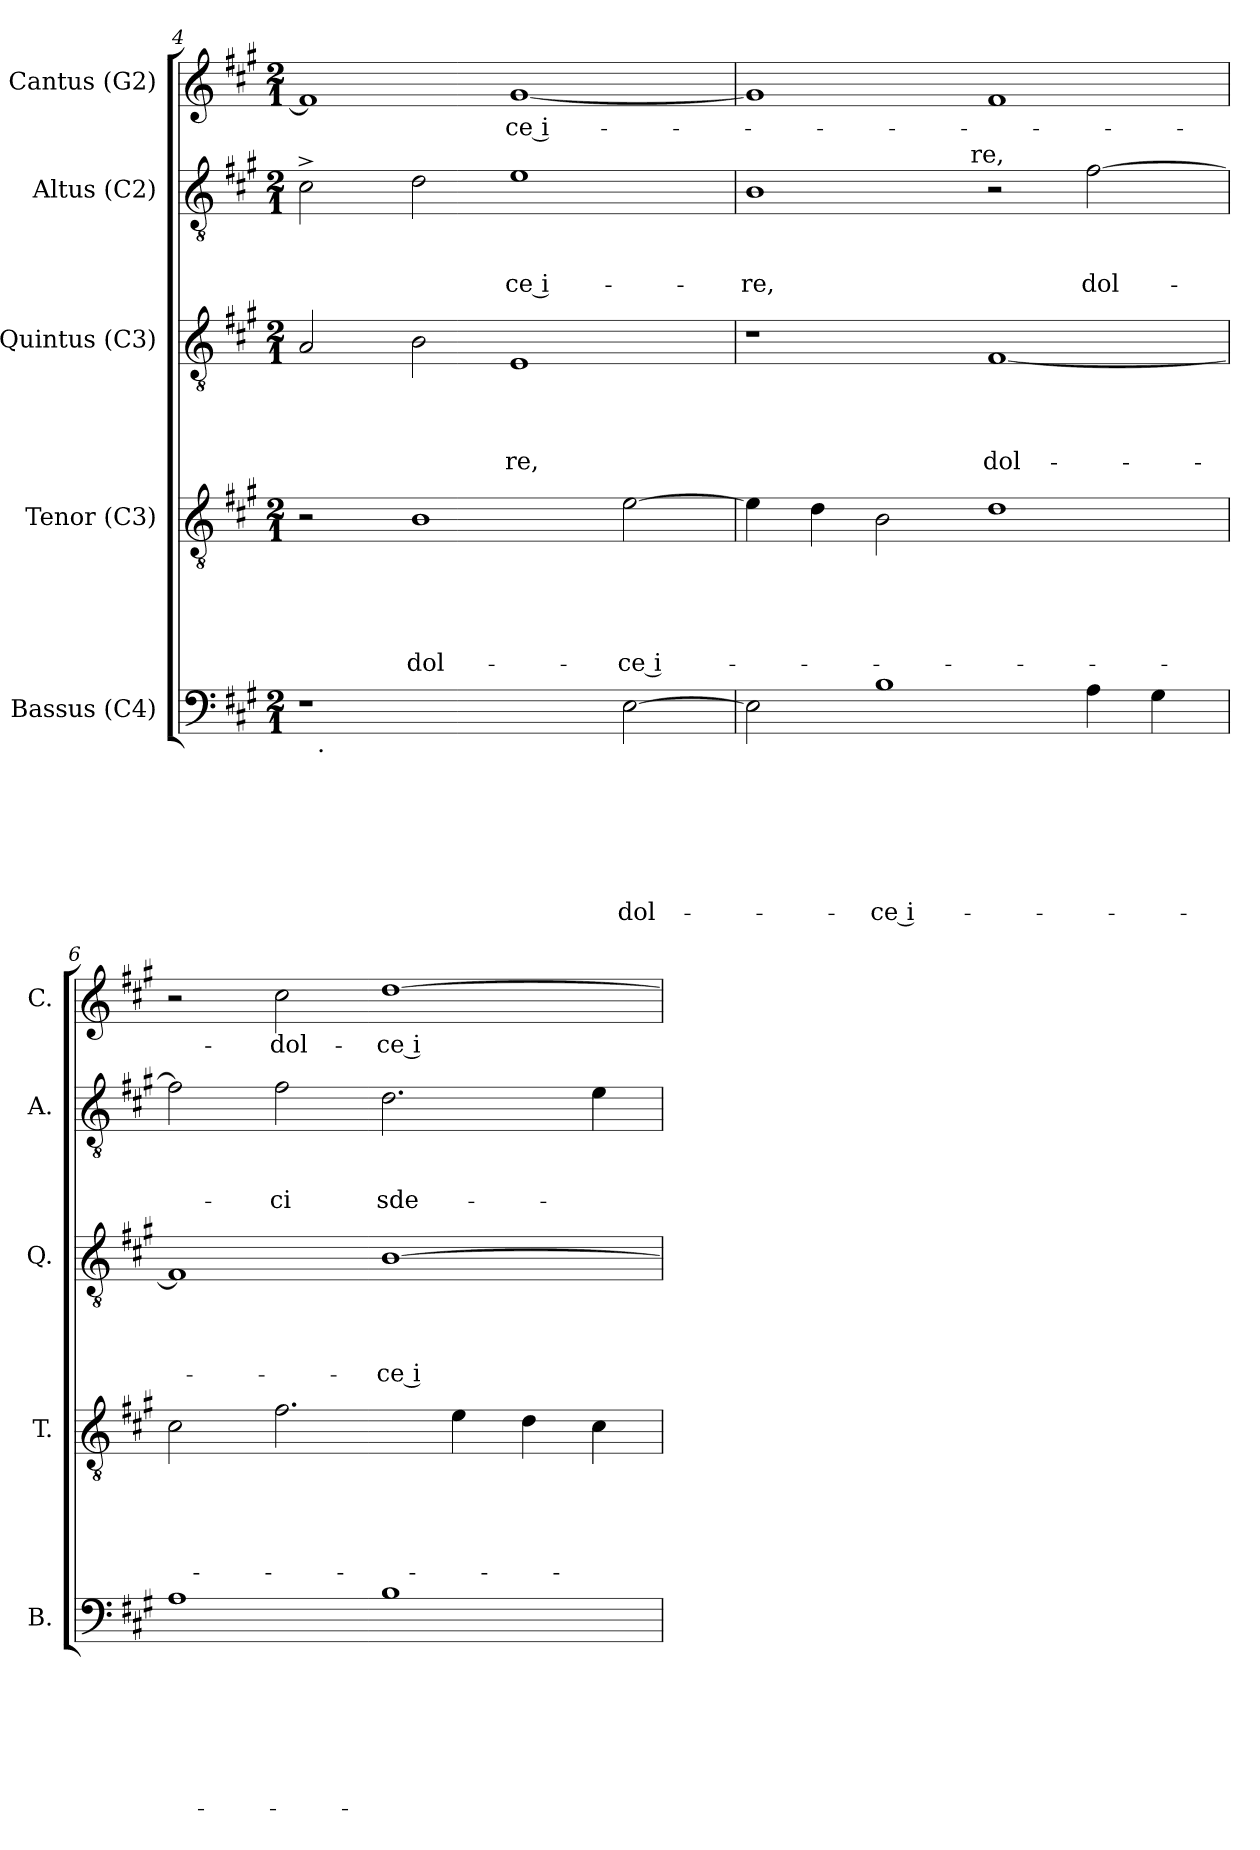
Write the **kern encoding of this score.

**kern	**text	**text	**text	**text	**text	**text	**text	**kern	**text	**text	**text	**text	**text	**kern	**text	**text	**text	**text	**kern	**text	**text	**text	**kern	**text
*part5	*part5	*part5	*part5	*part5	*part5	*part5	*part5	*part4	*part4	*part4	*part4	*part4	*part4	*part3	*part3	*part3	*part3	*part3	*part2	*part2	*part2	*part2	*part1	*part1
*staff5	*staff5	*staff5	*staff5	*staff5	*staff5	*staff5	*staff5	*staff4	*staff4	*staff4	*staff4	*staff4	*staff4	*staff3	*staff3	*staff3	*staff3	*staff3	*staff2	*staff2	*staff2	*staff2	*staff1	*staff1
*I"Bassus (C4)	*	*	*	*	*	*	*	*I"Tenor (C3)	*	*	*	*	*	*I"Quintus (C3)	*	*	*	*	*I"Altus (C2)	*	*	*	*I"Cantus (G2)	*
*I'B.	*	*	*	*	*	*	*	*I'T.	*	*	*	*	*	*I'Q.	*	*	*	*	*I'A.	*	*	*	*I'C.	*
*clefF4	*	*	*	*	*	*	*	*clefGv2	*	*	*	*	*	*clefGv2	*	*	*	*	*clefGv2	*	*	*	*clefG2	*
*k[f#c#g#]	*	*	*	*	*	*	*	*k[f#c#g#]	*	*	*	*	*	*k[f#c#g#]	*	*	*	*	*k[f#c#g#]	*	*	*	*k[f#c#g#]	*
*A:	*	*	*	*	*	*	*	*A:	*	*	*	*	*	*A:	*	*	*	*	*A:	*	*	*	*A:	*
*M2/1	*	*	*	*	*	*	*	*M2/1	*	*	*	*	*	*M2/1	*	*	*	*	*M2/1	*	*	*	*M2/1	*
=4	=4	=4	=4	=4	=4	=4	=4	=4	=4	=4	=4	=4	=4	=4	=4	=4	=4	=4	=4	=4	=4	=4	=4	=4
*^	*	*	*	*	*	*	*	*	*	*	*	*	*	*	*	*	*	*	*	*	*	*	*	*
1r	32ryy	.	.	.	.	.	.	.	2r	.	.	.	.	.	2A/	.	.	.	.	2c#^>\	.	.	.	1f#]	.
!	!LO:TX:b:t=.	!	!	!	!	!	!	!	!	!	!	!	!	!	!	!	!	!	!	!	!	!	!	!	!
.	1ryy	.	.	.	.	.	.	.	.	.	.	.	.	.	.	.	.	.	.	.	.	.	.	.	.
!	!	!	!	!	!	!	!	!	!	!	!	!	!	!LO:LY:b	!	!	!	!	!	!	!	!	!	!	!
.	.	.	.	.	.	.	.	.	1B	.	.	.	.	dol-	2B\	.	.	.	.	2d\	.	.	.	.	.
!	!	!	!	!	!	!	!	!	!	!	!	!	!	!	!	!	!	!	!LO:LY:b	!	!	!	!LO:LY:b:rj	!	!LO:LY:b
2ryy	.	.	.	.	.	.	.	.	.	.	.	.	.	.	1E	.	.	.	-re,	1e	.	.	-ce i-	[<1g#	-ce i-
.	2ryy	.	.	.	.	.	.	.	.	.	.	.	.	.	.	.	.	.	.	.	.	.	.	.	.
!	!	!	!	!	!	!	!	!LO:LY:b	!	!	!	!	!	!LO:LY:b	!	!	!	!	!	!	!	!	!	!	!
[<2E\	.	.	.	.	.	.	.	dol-	[<2e\	.	.	.	.	-ce i-	.	.	.	.	.	.	.	.	.	.	.
.	4...ryy	.	.	.	.	.	.	.	.	.	.	.	.	.	.	.	.	.	.	.	.	.	.	.	.
!!LO:LB:g=z
=5	=5	=5	=5	=5	=5	=5	=5	=5	=5	=5	=5	=5	=5	=5	=5	=5	=5	=5	=5	=5	=5	=5	=5	=5	=5
!	!	!	!	!	!	!	!	!	!	!	!	!	!	!	!	!	!	!	!	!	!	!	!LO:LY:b	!	!
*v	*v	*	*	*	*	*	*	*	*	*	*	*	*	*	*	*	*	*	*	*^	*	*	*	*	*
2E\]	.	.	.	.	.	.	.	4e\]	.	.	.	.	.	1r	.	.	.	.	1B	2ryy	.	.	-re,	1g#]	.
.	.	.	.	.	.	.	.	4d\	.	.	.	.	.	.	.	.	.	.	.	.	.	.	.	.	.
!	!	!	!	!	!	!	!LO:LY:b	!	!	!	!	!	!	!	!	!	!	!	!	!	!	!	!	!	!
1B	.	.	.	.	.	.	-ce i-	2B\	.	.	.	.	.	.	.	.	.	.	.	4...ryy	.	.	.	.	.
!	!	!	!	!	!	!	!	!	!	!	!	!	!	!	!	!	!	!	!	!LO:TX:a:t=re,	!	!	!	!	!
.	.	.	.	.	.	.	.	.	.	.	.	.	.	.	.	.	.	.	.	1ryy	.	.	.	.	.
!	!	!	!	!	!	!	!	!	!	!	!	!	!	!	!	!	!	!LO:LY:b	!	!	!	!	!	!	!
.	.	.	.	.	.	.	.	1d	.	.	.	.	.	[<1F#	.	.	.	dol-	2r	.	.	.	.	1f#	.
!	!	!	!	!	!	!	!	!	!	!	!	!	!	!	!	!	!	!	!	!	!	!	!LO:LY:b	!	!
4A\	.	.	.	.	.	.	.	.	.	.	.	.	.	.	.	.	.	.	[>2f#\	.	.	.	dol-	.	.
4G#\	.	.	.	.	.	.	.	.	.	.	.	.	.	.	.	.	.	.	.	.	.	.	.	.	.
.	.	.	.	.	.	.	.	.	.	.	.	.	.	.	.	.	.	.	.	32ryy	.	.	.	.	.
*	*	*	*	*	*	*	*	*	*	*	*	*	*	*	*	*	*	*	*v	*v	*	*	*	*	*
=6	=6	=6	=6	=6	=6	=6	=6	=6	=6	=6	=6	=6	=6	=6	=6	=6	=6	=6	=6	=6	=6	=6	=6	=6
1A	.	.	.	.	.	.	.	2c#\	.	.	.	.	.	1F#]	.	.	.	.	2f#\]	.	.	.	2r	.
!	!	!	!	!	!	!	!	!	!	!	!	!	!	!	!	!	!	!	!	!	!	!LO:LY:b	!	!LO:LY:b
.	.	.	.	.	.	.	.	2.f#\	.	.	.	.	.	.	.	.	.	.	2f#\	.	.	-ci	2cc#\	-dol-
!	!	!	!	!	!	!	!	!	!	!	!	!	!	!	!	!	!	!LO:LY:b	!	!	!	!LO:LY:b	!	!LO:LY:b
1B	.	.	.	.	.	.	.	.	.	.	.	.	.	[>1B	.	.	.	-ce i-	2.d\	.	.	sde-	[>1dd	-ce i-
.	.	.	.	.	.	.	.	4e\	.	.	.	.	.	.	.	.	.	.	.	.	.	.	.	.
.	.	.	.	.	.	.	.	4d\	.	.	.	.	.	.	.	.	.	.	.	.	.	.	.	.
.	.	.	.	.	.	.	.	4c#\	.	.	.	.	.	.	.	.	.	.	4e\	.	.	.	.	.
=	=	=	=	=	=	=	=	=	=	=	=	=	=	=	=	=	=	=	=	=	=	=	=	=
*-	*-	*-	*-	*-	*-	*-	*-	*-	*-	*-	*-	*-	*-	*-	*-	*-	*-	*-	*-	*-	*-	*-	*-	*-
